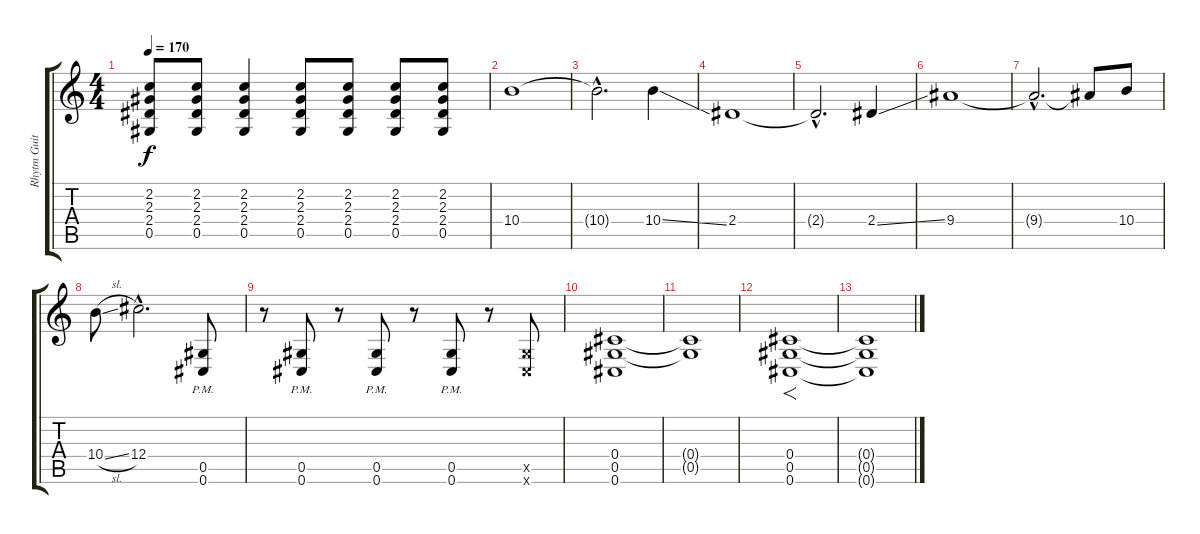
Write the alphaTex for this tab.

\track ("Rhytm Guitar" "Rhytm Guit") {instrument distortionguitar}
\staff {score tabs}
\tuning (Eb4 Bb3 Gb3 Db3 Ab2 Db2) {hide}
\ts (4 4)
\tempo 170
\clef g2
\ks c
(2.2{t} 2.3{t} 2.4{t} 0.5{t}).8{dy f} (2.2 2.3 2.4 0.5).8 (2.2 2.3 2.4 0.5).4 (2.2 2.3 2.4 0.5).8 (2.2 2.3 2.4 0.5).8 (2.2 2.3 2.4 0.5).8 (2.2 2.3 2.4 0.5).8 |
10.4.1 |
10.4{hac t}.2{d} 10.4{ss}.4 |
2.4.1 |
2.4{hac t}.2{d} 2.4{ss}.4 |
9.4.1 |
9.4{hac t}.2{d} 9.4{t}.8 10.4.8 |
10.4{sl}.8 12.4{hac}.2{d} (0.5{pm} 0.6{pm}).8 |
r.8 (0.5{pm} 0.6{pm}).8 r.8 (0.5{pm} 0.6{pm}).8 r.8 (0.5{pm} 0.6{pm}).8 r.8 (0.5{x} 0.6{x}).8 |
(0.4 0.5 0.6).1 |
(0.4{t} 0.5{t}).1 |
(0.4 0.5 0.6).1{f} |
(0.4{t} 0.5{t} 0.6{t}).1
